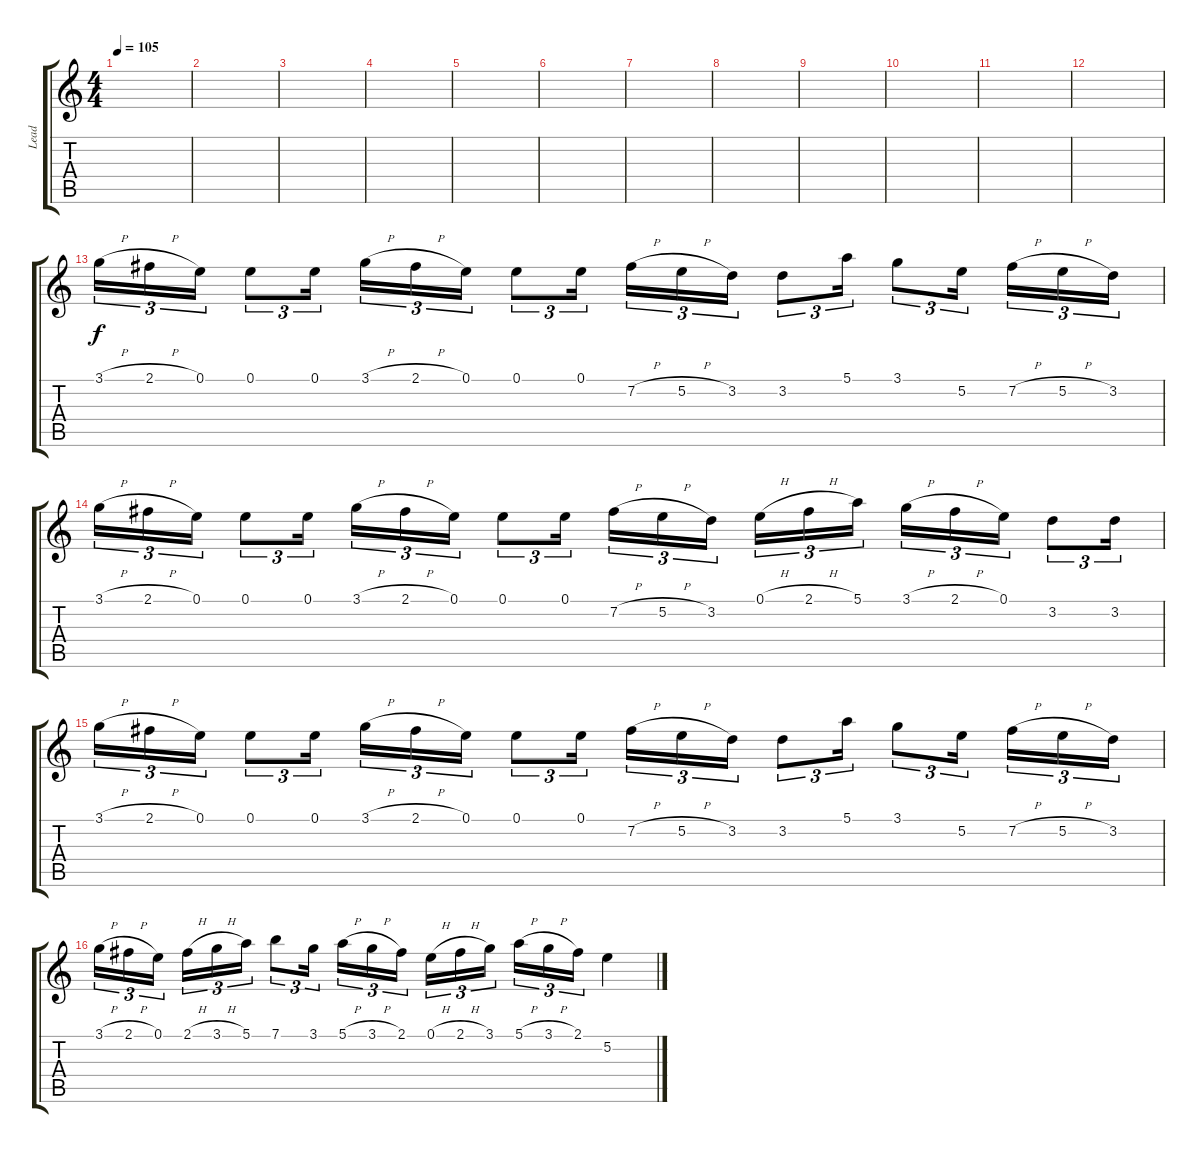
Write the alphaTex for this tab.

\track ("Lead" "Lead") {instrument distortionguitar}
\staff {score tabs}
\tuning (E4 B3 G3 D3 A2 E2) {hide}
\ts (4 4)
\tempo 105
\clef g2
\ks c
|
|
|
|
|
|
|
|
|
|
|
|
3.1{h}.16{tu (3 2)} 2.1{h}.16{tu (3 2)} 0.1.16{tu (3 2)} 0.1.8{tu (3 2)} 0.1.16{tu (3 2)} 3.1{h}.16{tu (3 2)} 2.1{h}.16{tu (3 2)} 0.1.16{tu (3 2)} 0.1.8{tu (3 2)} 0.1.16{tu (3 2)} 7.2{h}.16{tu (3 2)} 5.2{h}.16{tu (3 2)} 3.2.16{tu (3 2)} 3.2.8{tu (3 2)} 5.1.16{tu (3 2)} 3.1.8{tu (3 2)} 5.2.16{tu (3 2)} 7.2{h}.16{tu (3 2)} 5.2{h}.16{tu (3 2)} 3.2.16{tu (3 2)} |
3.1{h}.16{tu (3 2)} 2.1{h}.16{tu (3 2)} 0.1.16{tu (3 2)} 0.1.8{tu (3 2)} 0.1.16{tu (3 2)} 3.1{h}.16{tu (3 2)} 2.1{h}.16{tu (3 2)} 0.1.16{tu (3 2)} 0.1.8{tu (3 2)} 0.1.16{tu (3 2)} 7.2{h}.16{tu (3 2)} 5.2{h}.16{tu (3 2)} 3.2.16{tu (3 2)} 0.1{h}.16{tu (3 2)} 2.1{h}.16{tu (3 2)} 5.1.16{tu (3 2)} 3.1{h}.16{tu (3 2)} 2.1{h}.16{tu (3 2)} 0.1.16{tu (3 2)} 3.2.8{tu (3 2)} 3.2.16{tu (3 2)} |
3.1{h}.16{tu (3 2)} 2.1{h}.16{tu (3 2)} 0.1.16{tu (3 2)} 0.1.8{tu (3 2)} 0.1.16{tu (3 2)} 3.1{h}.16{tu (3 2)} 2.1{h}.16{tu (3 2)} 0.1.16{tu (3 2)} 0.1.8{tu (3 2)} 0.1.16{tu (3 2)} 7.2{h}.16{tu (3 2)} 5.2{h}.16{tu (3 2)} 3.2.16{tu (3 2)} 3.2.8{tu (3 2)} 5.1.16{tu (3 2)} 3.1.8{tu (3 2)} 5.2.16{tu (3 2)} 7.2{h}.16{tu (3 2)} 5.2{h}.16{tu (3 2)} 3.2.16{tu (3 2)} |
3.1{h}.16{tu (3 2)} 2.1{h}.16{tu (3 2)} 0.1.16{tu (3 2)} 2.1{h}.16{tu (3 2)} 3.1{h}.16{tu (3 2)} 5.1.16{tu (3 2)} 7.1.8{tu (3 2)} 3.1.16{tu (3 2)} 5.1{h}.16{tu (3 2)} 3.1{h}.16{tu (3 2)} 2.1.16{tu (3 2)} 0.1{h}.16{tu (3 2)} 2.1{h}.16{tu (3 2)} 3.1.16{tu (3 2)} 5.1{h}.16{tu (3 2)} 3.1{h}.16{tu (3 2)} 2.1.16{tu (3 2)} 5.2.4
